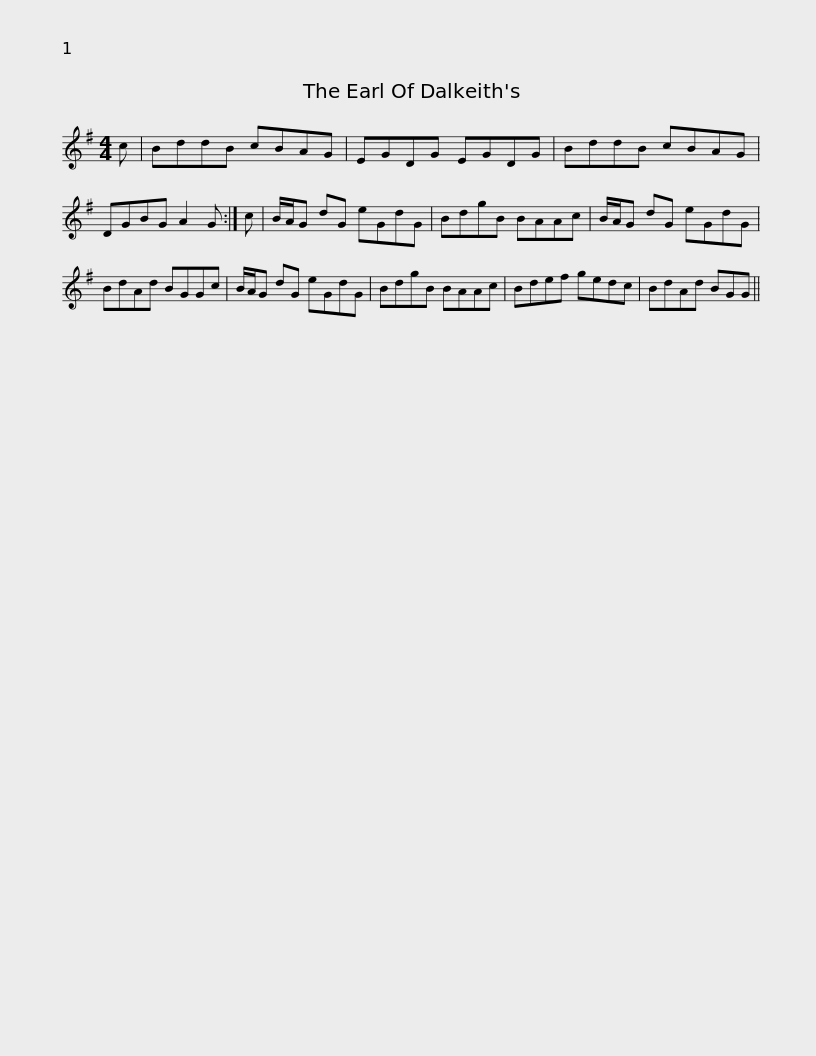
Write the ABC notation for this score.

X:1
L:1/8
M:4/4
I:linebreak $
K:G
V:1 treble
V:1
 c | BddB cBAG | EGDG EGDG | BddB cBAG | DGBG A2 G :| %5
 c | B/A/G dG eGdG |$ BdgB BAAc | B/A/G dG eGdG | BdAd BGGc | %10
 B/A/G dG eGdG | BdgB BAAc |$ Bdef gedc | BdAd BGG || %14
